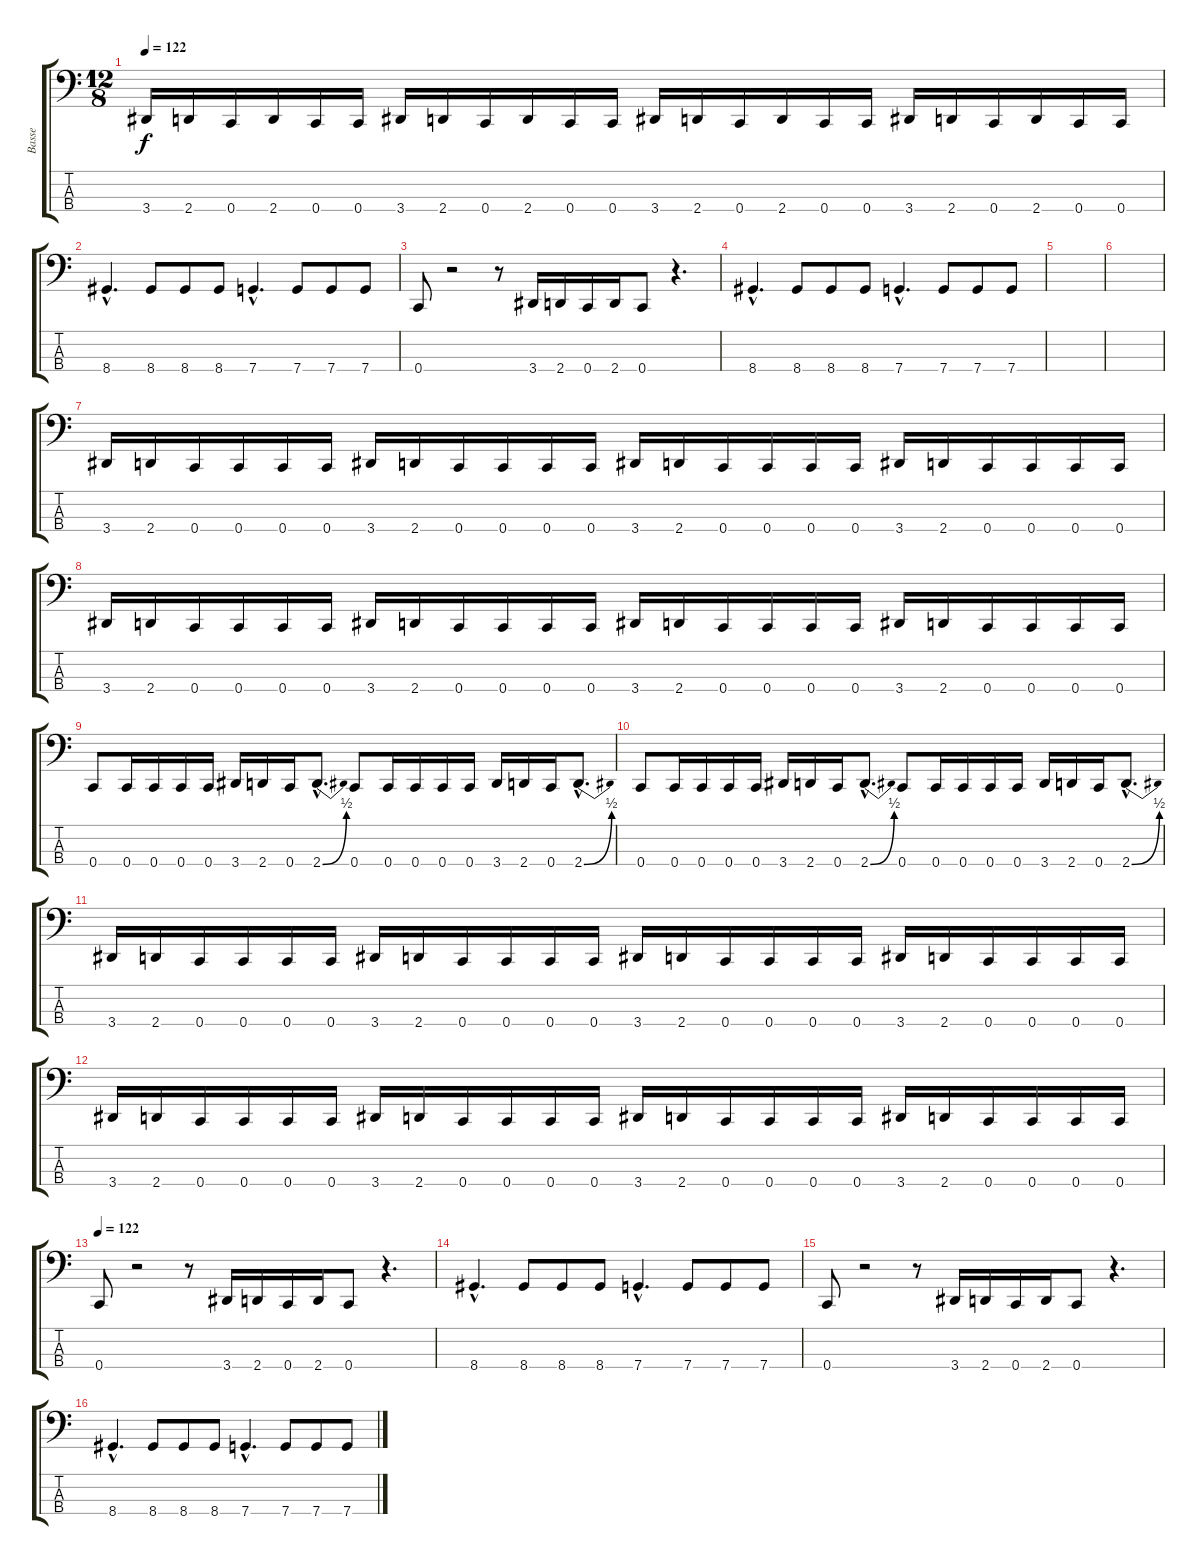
\track ("Basse" "Basse") {instrument electricbassfinger}
\staff {score tabs}
\tuning (F2 C2 G1 C1) {hide}
\ts (12 8)
\tempo 122
\clef f4
\ks c
3.4.16{dy f} 2.4.16 0.4.16 2.4.16 0.4.16 0.4.16 3.4.16 2.4.16 0.4.16 2.4.16 0.4.16 0.4.16 3.4.16 2.4.16 0.4.16 2.4.16 0.4.16 0.4.16 3.4.16 2.4.16 0.4.16 2.4.16 0.4.16 0.4.16 |
8.4{hac}.4{d} 8.4.8 8.4.8 8.4.8 7.4{hac}.4{d} 7.4.8 7.4.8 7.4.8 |
0.4.8 r.2 r.8 3.4.16 2.4.16 0.4.16 2.4.16 0.4.8 r.4{d} |
8.4{hac}.4{d} 8.4.8 8.4.8 8.4.8 7.4{hac}.4{d} 7.4.8 7.4.8 7.4.8 |
|
|
3.4.16 2.4.16 0.4.16 0.4.16 0.4.16 0.4.16 3.4.16 2.4.16 0.4.16 0.4.16 0.4.16 0.4.16 3.4.16 2.4.16 0.4.16 0.4.16 0.4.16 0.4.16 3.4.16 2.4.16 0.4.16 0.4.16 0.4.16 0.4.16 |
3.4.16 2.4.16 0.4.16 0.4.16 0.4.16 0.4.16 3.4.16 2.4.16 0.4.16 0.4.16 0.4.16 0.4.16 3.4.16 2.4.16 0.4.16 0.4.16 0.4.16 0.4.16 3.4.16 2.4.16 0.4.16 0.4.16 0.4.16 0.4.16 |
0.4.8 0.4.16 0.4.16 0.4.16 0.4.16 3.4.16 2.4.16 0.4.16 2.4{be (bend 0 0 60 2) hac}.8{d} 0.4.8 0.4.16 0.4.16 0.4.16 0.4.16 3.4.16 2.4.16 0.4.16 2.4{be (bend 0 0 60 2) hac}.8{d} |
0.4.8 0.4.16 0.4.16 0.4.16 0.4.16 3.4.16 2.4.16 0.4.16 2.4{be (bend 0 0 60 2) hac}.8{d} 0.4.8 0.4.16 0.4.16 0.4.16 0.4.16 3.4.16 2.4.16 0.4.16 2.4{be (bend 0 0 60 2) hac}.8{d} |
3.4.16 2.4.16 0.4.16 0.4.16 0.4.16 0.4.16 3.4.16 2.4.16 0.4.16 0.4.16 0.4.16 0.4.16 3.4.16 2.4.16 0.4.16 0.4.16 0.4.16 0.4.16 3.4.16 2.4.16 0.4.16 0.4.16 0.4.16 0.4.16 |
3.4.16 2.4.16 0.4.16 0.4.16 0.4.16 0.4.16 3.4.16 2.4.16 0.4.16 0.4.16 0.4.16 0.4.16 3.4.16 2.4.16 0.4.16 0.4.16 0.4.16 0.4.16 3.4.16 2.4.16 0.4.16 0.4.16 0.4.16 0.4.16 |
\tempo 122
0.4.8 r.2 r.8 3.4.16 2.4.16 0.4.16 2.4.16 0.4.8 r.4{d} |
8.4{hac}.4{d} 8.4.8 8.4.8 8.4.8 7.4{hac}.4{d} 7.4.8 7.4.8 7.4.8 |
0.4.8 r.2 r.8 3.4.16 2.4.16 0.4.16 2.4.16 0.4.8 r.4{d} |
8.4{hac}.4{d} 8.4.8 8.4.8 8.4.8 7.4{hac}.4{d} 7.4.8 7.4.8 7.4.8
